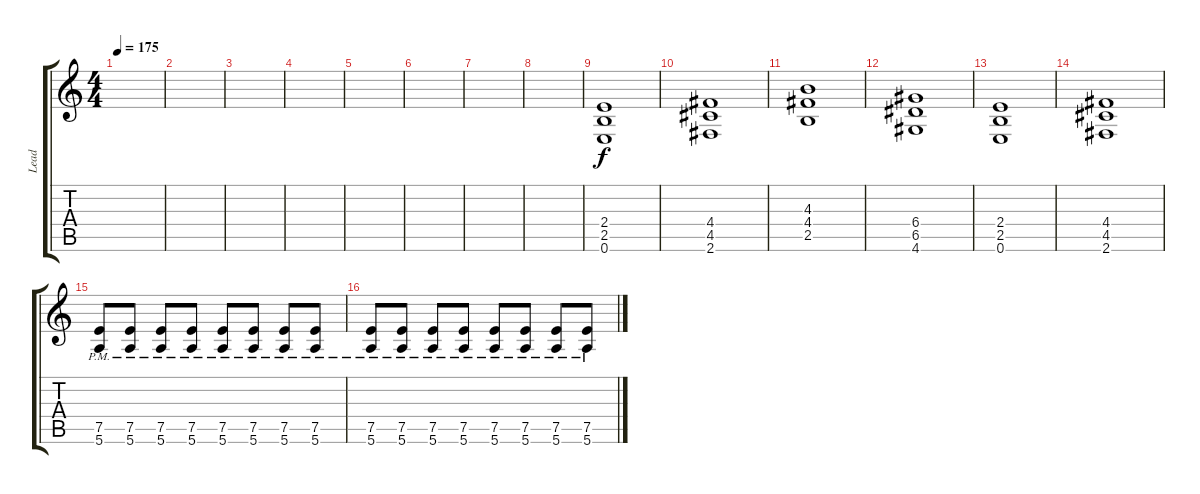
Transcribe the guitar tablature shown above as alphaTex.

\track ("Lead" "Lead") {instrument distortionguitar}
\staff {score tabs}
\tuning (E4 B3 G3 D3 A2 E2) {hide}
\ts (4 4)
\tempo 175
\clef g2
\ks c
|
|
|
|
|
|
|
|
(2.4 2.5 0.6).1 |
(4.4 4.5 2.6).1 |
(4.3 4.4 2.5).1 |
(6.4 6.5 4.6).1 |
(2.4 2.5 0.6).1 |
(4.4 4.5 2.6).1 |
(7.5{pm} 5.6{pm}).8 (7.5{pm} 5.6{pm}).8 (7.5{pm} 5.6{pm}).8 (7.5{pm} 5.6{pm}).8 (7.5{pm} 5.6{pm}).8 (7.5{pm} 5.6{pm}).8 (7.5{pm} 5.6{pm}).8 (7.5{pm} 5.6{pm}).8 |
(7.5{pm} 5.6{pm}).8 (7.5{pm} 5.6{pm}).8 (7.5{pm} 5.6{pm}).8 (7.5{pm} 5.6{pm}).8 (7.5{pm} 5.6{pm}).8 (7.5{pm} 5.6{pm}).8 (7.5{pm} 5.6{pm}).8 (7.5{pm} 5.6{pm}).8
